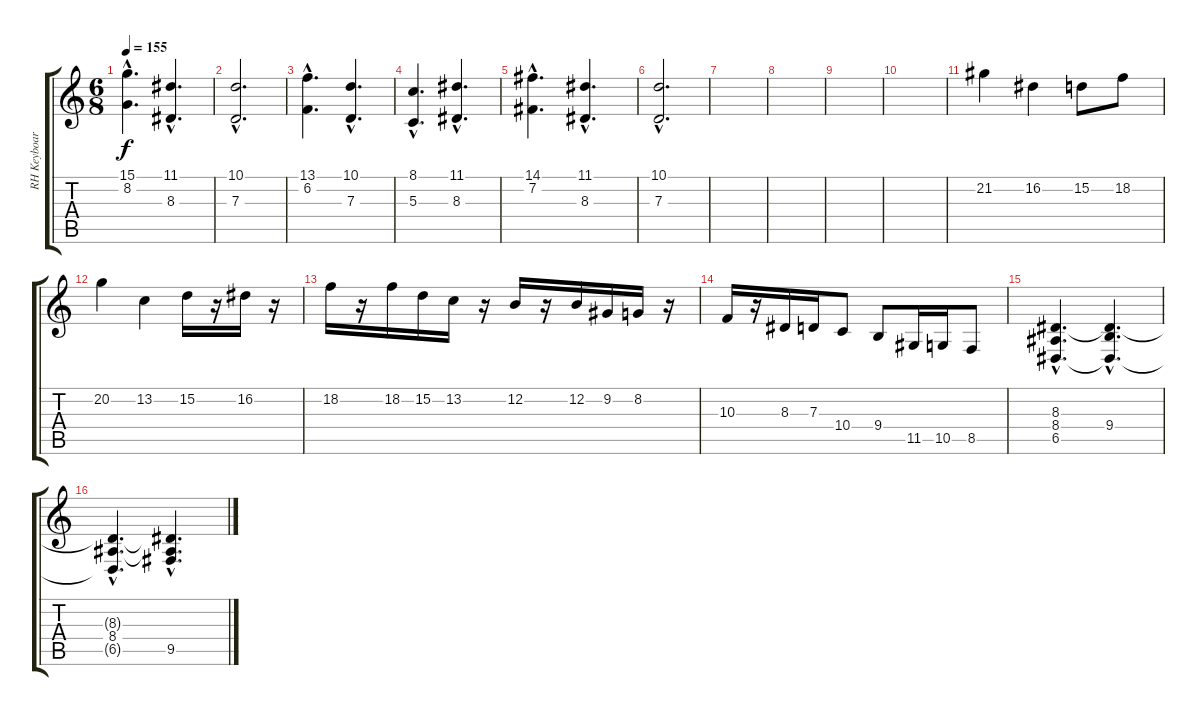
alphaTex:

\track ("RH Keyboard" "RH Keyboar") {instrument synthstrings1}
\staff {score tabs}
\tuning (E4 B3 G3 D3 A2 E2) {hide}
\ts (6 8)
\tempo 155
\clef g2
\ks c
(15.1{hac} 8.2{hac}).4{d dy f} (11.1{hac} 8.3{hac}).4{d} |
(10.1{hac} 7.3{hac}).2{d} |
(13.1{hac} 6.2{hac}).4{d} (10.1{hac} 7.3{hac}).4{d} |
(8.1{hac} 5.3{hac}).4{d} (11.1{hac} 8.3{hac}).4{d} |
(14.1{hac} 7.2{hac}).4{d} (11.1{hac} 8.3{hac}).4{d} |
(10.1{hac} 7.3{hac}).2{d} |
|
|
|
|
21.2.4{volume 16} 16.2.4 15.2.8 18.2.8 |
20.2.4 13.2.4 15.2.16 r.16 16.2.16 r.16 |
18.2.16 r.16 18.2.16 15.2.16 13.2.16 r.16 12.2.16 r.16 12.2.16 9.2.16 8.2.16 r.16 |
10.3.16 r.16 8.3.16 7.3.16 10.4.8 9.4.8 11.5.16 10.5.16 8.5.8 |
(8.3{hac} 8.4{hac} 6.5{hac}).4{d volume 11 instrument brasssection} (8.3{hac t} 9.4{hac} 6.5{hac t}).4{d} |
(8.3{hac t} 8.4{hac} 6.5{hac t}).4{d} (8.3{hac t} 8.4{hac t} 9.5{hac}).4{d}
